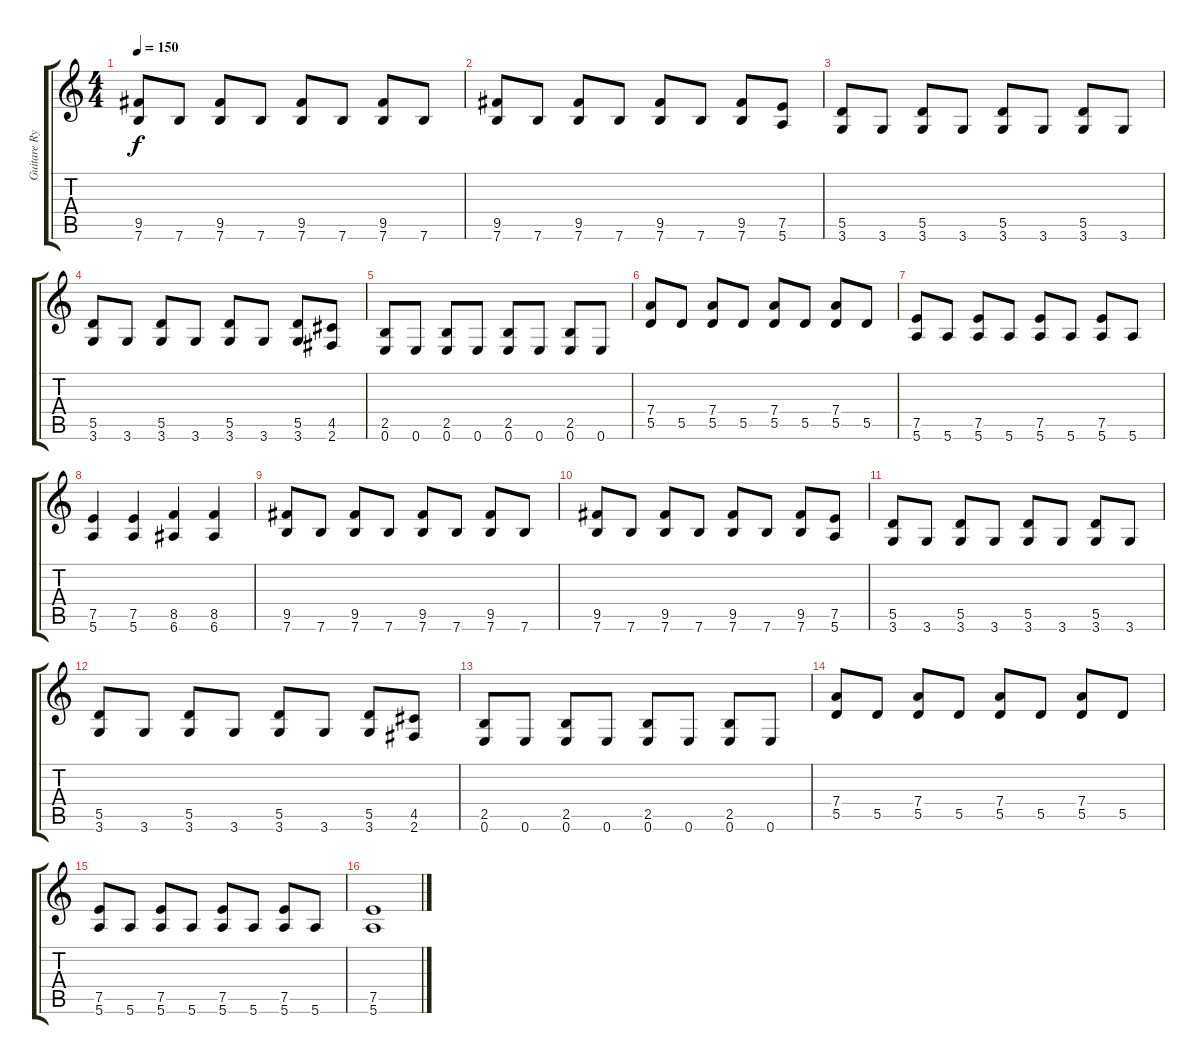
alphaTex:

\track ("Guitare Rythmique" "Guitare Ry") {instrument distortionguitar}
\staff {score tabs}
\tuning (E4 B3 G3 D3 A2 E2) {hide}
\ts (4 4)
\tempo 150
\clef g2
\ks c
(9.5 7.6).8{dy f} 7.6.8 (9.5 7.6).8 7.6.8 (9.5 7.6).8 7.6.8 (9.5 7.6).8 7.6.8 |
(9.5 7.6).8 7.6.8 (9.5 7.6).8 7.6.8 (9.5 7.6).8 7.6.8 (9.5 7.6).8 (7.5 5.6).8 |
(5.5 3.6).8 3.6.8 (5.5 3.6).8 3.6.8 (5.5 3.6).8 3.6.8 (5.5 3.6).8 3.6.8 |
(5.5 3.6).8 3.6.8 (5.5 3.6).8 3.6.8 (5.5 3.6).8 3.6.8 (5.5 3.6).8 (4.5 2.6).8 |
(2.5 0.6).8 0.6.8 (2.5 0.6).8 0.6.8 (2.5 0.6).8 0.6.8 (2.5 0.6).8 0.6.8 |
(7.4 5.5).8 5.5.8 (7.4 5.5).8 5.5.8 (7.4 5.5).8 5.5.8 (7.4 5.5).8 5.5.8 |
(7.5 5.6).8 5.6.8 (7.5 5.6).8 5.6.8 (7.5 5.6).8 5.6.8 (7.5 5.6).8 5.6.8 |
(7.5 5.6).4 (7.5 5.6).4 (8.5 6.6).4 (8.5 6.6).4 |
(9.5 7.6).8 7.6.8 (9.5 7.6).8 7.6.8 (9.5 7.6).8 7.6.8 (9.5 7.6).8 7.6.8 |
(9.5 7.6).8 7.6.8 (9.5 7.6).8 7.6.8 (9.5 7.6).8 7.6.8 (9.5 7.6).8 (7.5 5.6).8 |
(5.5 3.6).8 3.6.8 (5.5 3.6).8 3.6.8 (5.5 3.6).8 3.6.8 (5.5 3.6).8 3.6.8 |
(5.5 3.6).8 3.6.8 (5.5 3.6).8 3.6.8 (5.5 3.6).8 3.6.8 (5.5 3.6).8 (4.5 2.6).8 |
(2.5 0.6).8 0.6.8 (2.5 0.6).8 0.6.8 (2.5 0.6).8 0.6.8 (2.5 0.6).8 0.6.8 |
(7.4 5.5).8 5.5.8 (7.4 5.5).8 5.5.8 (7.4 5.5).8 5.5.8 (7.4 5.5).8 5.5.8 |
(7.5 5.6).8 5.6.8 (7.5 5.6).8 5.6.8 (7.5 5.6).8 5.6.8 (7.5 5.6).8 5.6.8 |
(7.5 5.6).1
